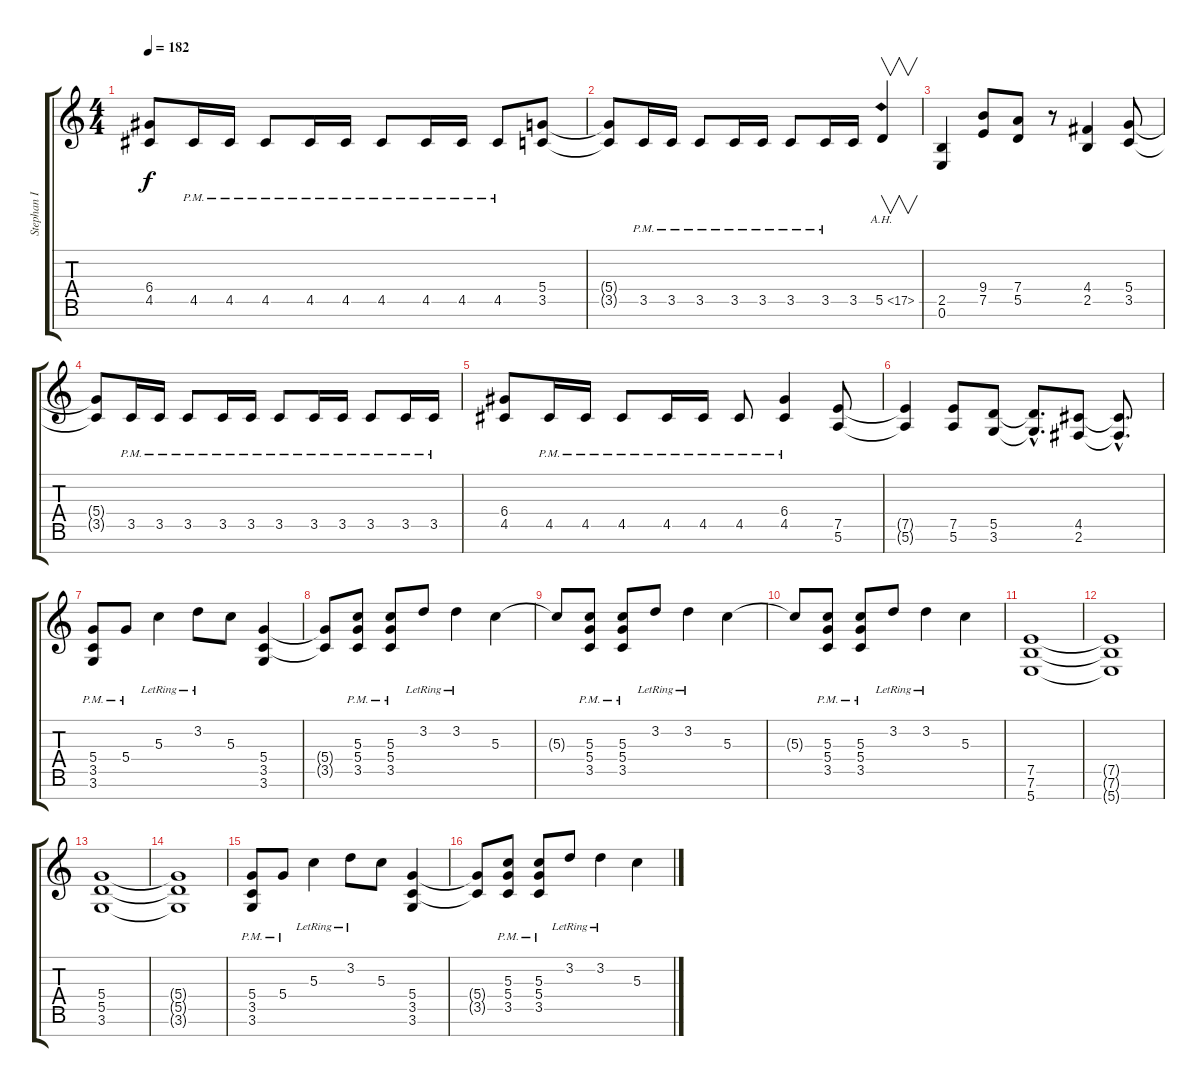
\track ("Stephan I" "Stephan I") {instrument distortionguitar}
\staff {score tabs}
\tuning (E4 B3 G3 D3 A2 E2 B1) {hide}
\ts (4 4)
\tempo 182
\clef g2
\ks c
(6.4 4.5).8{dy f} 4.5{pm}.16 4.5{pm}.16 4.5{pm}.8 4.5{pm}.16 4.5{pm}.16 4.5{pm}.8 4.5{pm}.16 4.5{pm}.16 4.5{pm}.8 (5.4 3.5).8 |
(5.4{t} 3.5{t}).8 3.5{pm}.16 3.5{pm}.16 3.5{pm}.8 3.5{pm}.16 3.5{pm}.16 3.5{pm}.8 3.5{pm}.16 3.5.16 5.5{ah 12}.4{v} |
(2.5 0.6).4 (9.4 7.5).8 (7.4 5.5).8 r.8 (4.4 2.5).4 (5.4 3.5).8 |
(5.4{t} 3.5{t}).8 3.5{pm}.16 3.5{pm}.16 3.5{pm}.8 3.5{pm}.16 3.5{pm}.16 3.5{pm}.8 3.5{pm}.16 3.5{pm}.16 3.5{pm}.8 3.5{pm}.16 3.5{pm}.16 |
(6.4 4.5).8 4.5{pm}.16 4.5{pm}.16 4.5{pm}.8 4.5{pm}.16 4.5{pm}.16 4.5{pm}.8 (6.4 4.5{pm}).4 (7.5 5.6).8 |
(7.5{t} 5.6{t}).4 (7.5 5.6).8 (5.5 3.6).8 (5.5{hac t} 3.6{hac t}).8{d} (4.5 2.6).8 (4.5{hac t} 2.6{hac t}).8{d} |
(5.4{pm} 3.5{pm} 3.6{pm}).8 5.4{pm}.8 5.3{lr}.4 3.2{lr}.8 5.3.8 (5.4 3.5 3.6).4 |
(5.4{t} 3.5{t}).8 (5.3{pm} 5.4{pm} 3.5{pm}).8 (5.3{pm} 5.4{pm} 3.5{pm}).8 3.2{lr}.8 3.2{lr}.4 5.3.4 |
5.3{t}.8 (5.3{pm} 5.4{pm} 3.5{pm}).8 (5.3{pm} 5.4{pm} 3.5{pm}).8 3.2{lr}.8 3.2{lr}.4 5.3.4 |
5.3{t}.8 (5.3{pm} 5.4{pm} 3.5{pm}).8 (5.3{pm} 5.4{pm} 3.5{pm}).8 3.2{lr}.8 3.2{lr}.4 5.3.4 |
(7.5 7.6 5.7).1 |
(7.5{t} 7.6{t} 5.7{t}).1 |
(5.4 5.5 3.6).1 |
(5.4{t} 5.5{t} 3.6{t}).1 |
(5.4{pm} 3.5{pm} 3.6{pm}).8 5.4{pm}.8 5.3{lr}.4 3.2{lr}.8 5.3.8 (5.4 3.5 3.6).4 |
(5.4{t} 3.5{t}).8 (5.3{pm} 5.4{pm} 3.5{pm}).8 (5.3{pm} 5.4{pm} 3.5{pm}).8 3.2{lr}.8 3.2{lr}.4 5.3.4
